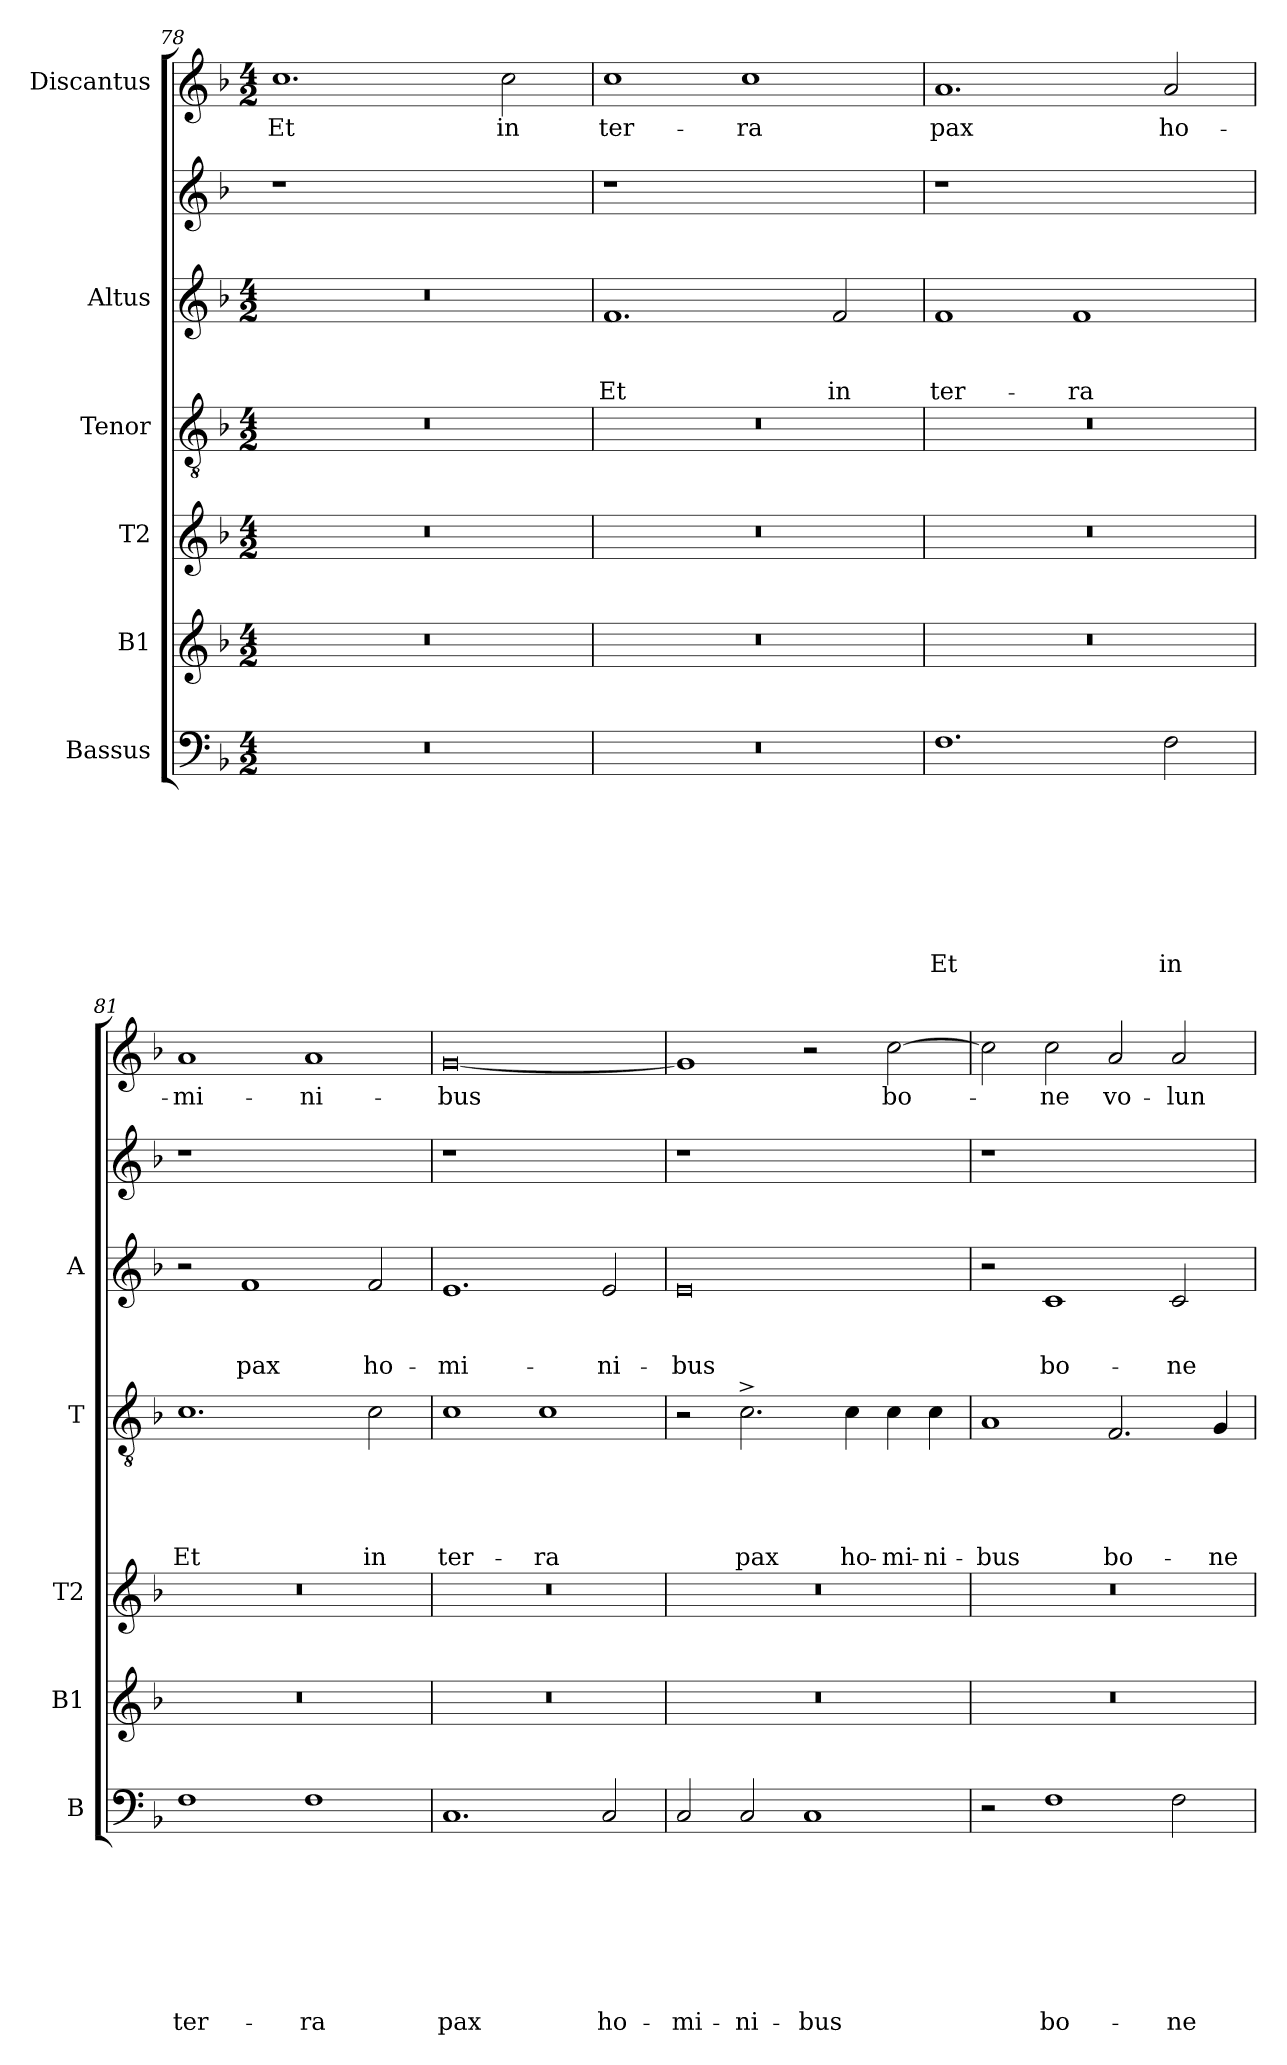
**kern	**text	**text	**text	**text	**text	**text	**text	**text	**kern	**kern	**kern	**text	**text	**text	**text	**text	**kern	**text	**text	**text	**kern	**kern	**text
*part7	*part7	*part7	*part7	*part7	*part7	*part7	*part7	*part7	*part6	*part5	*part4	*part4	*part4	*part4	*part4	*part4	*part3	*part3	*part3	*part3	*part2	*part1	*part1
*staff7	*staff7	*staff7	*staff7	*staff7	*staff7	*staff7	*staff7	*staff7	*staff6	*staff5	*staff4	*staff4	*staff4	*staff4	*staff4	*staff4	*staff3	*staff3	*staff3	*staff3	*staff2	*staff1	*staff1
*I"Bassus	*	*	*	*	*	*	*	*	*I"B1	*I"T2	*I"Tenor	*	*	*	*	*	*I"Altus	*	*	*	*	*I"Discantus	*
*I'B	*	*	*	*	*	*	*	*	*I'B1	*I'T2	*I'T	*	*	*	*	*	*I'A	*	*	*	*	*	*
!!LO:PB:g=z
*clefF4	*	*	*	*	*	*	*	*	*clefG2	*clefG2	*clefGv2	*	*	*	*	*	*clefG2	*	*	*	*clefG2	*clefG2	*
*k[b-]	*	*	*	*	*	*	*	*	*k[b-]	*k[b-]	*k[b-]	*	*	*	*	*	*k[b-]	*	*	*	*k[b-]	*k[b-]	*
*F:	*	*	*	*	*	*	*	*	*F:	*F:	*F:	*	*	*	*	*	*F:	*	*	*	*F:	*F:	*
*M4/2	*	*	*	*	*	*	*	*	*M4/2	*M4/2	*M4/2	*	*	*	*	*	*M4/2	*	*	*	*	*M4/2	*
=78	=78	=78	=78	=78	=78	=78	=78	=78	=78	=78	=78	=78	=78	=78	=78	=78	=78	=78	=78	=78	=78	=78	=78
!LO:N:vis=1	!	!	!	!	!	!	!	!	!	!	!LO:N:vis=1	!	!	!	!	!	!LO:N:vis=1	!	!	!	!	!	!LO:LY:b
0r	.	.	.	.	.	.	.	.	0r	0r	0r	.	.	.	.	.	0r	.	.	.	1r	1.cc	Et
.	.	.	.	.	.	.	.	.	.	.	.	.	.	.	.	.	.	.	.	.	1ryy	.	.
!	!	!	!	!	!	!	!	!	!	!	!	!	!	!	!	!	!	!	!	!	!	!	!LO:LY:b
.	.	.	.	.	.	.	.	.	.	.	.	.	.	.	.	.	.	.	.	.	.	2cc\	in
=79	=79	=79	=79	=79	=79	=79	=79	=79	=79	=79	=79	=79	=79	=79	=79	=79	=79	=79	=79	=79	=79	=79	=79
!LO:N:vis=1	!	!	!	!	!	!	!	!	!	!	!LO:N:vis=1	!	!	!	!	!	!	!	!	!LO:LY:b	!	!	!LO:LY:b
0r	.	.	.	.	.	.	.	.	0r	0r	0r	.	.	.	.	.	1.f	.	.	Et	1r	1cc	ter-
!	!	!	!	!	!	!	!	!	!	!	!	!	!	!	!	!	!	!	!	!	!	!	!LO:LY:b
.	.	.	.	.	.	.	.	.	.	.	.	.	.	.	.	.	.	.	.	.	1ryy	1cc	-ra
!	!	!	!	!	!	!	!	!	!	!	!	!	!	!	!	!	!	!	!	!LO:LY:b	!	!	!
.	.	.	.	.	.	.	.	.	.	.	.	.	.	.	.	.	2f/	.	.	in	.	.	.
=80	=80	=80	=80	=80	=80	=80	=80	=80	=80	=80	=80	=80	=80	=80	=80	=80	=80	=80	=80	=80	=80	=80	=80
!	!	!	!	!	!	!	!	!LO:LY:b	!	!	!LO:N:vis=1	!	!	!	!	!	!	!	!	!LO:LY:b	!	!	!LO:LY:b
1.F	.	.	.	.	.	.	.	Et	0r	0r	0r	.	.	.	.	.	1f	.	.	ter-	1r	1.a	pax
!	!	!	!	!	!	!	!	!	!	!	!	!	!	!	!	!	!	!	!	!LO:LY:b	!	!	!
.	.	.	.	.	.	.	.	.	.	.	.	.	.	.	.	.	1f	.	.	-ra	1ryy	.	.
!	!	!	!	!	!	!	!	!LO:LY:b	!	!	!	!	!	!	!	!	!	!	!	!	!	!	!LO:LY:b
2F\	.	.	.	.	.	.	.	in	.	.	.	.	.	.	.	.	.	.	.	.	.	2a/	ho-
=81	=81	=81	=81	=81	=81	=81	=81	=81	=81	=81	=81	=81	=81	=81	=81	=81	=81	=81	=81	=81	=81	=81	=81
!	!	!	!	!	!	!	!	!LO:LY:b	!	!	!	!	!	!	!	!LO:LY:b	!	!	!	!	!	!	!LO:LY:b
1F	.	.	.	.	.	.	.	ter-	0r	0r	1.c	.	.	.	.	Et	2r	.	.	.	1r	1a	-mi-
!	!	!	!	!	!	!	!	!	!	!	!	!	!	!	!	!	!	!	!	!LO:LY:b	!	!	!
.	.	.	.	.	.	.	.	.	.	.	.	.	.	.	.	.	1f	.	.	pax	.	.	.
!	!	!	!	!	!	!	!	!LO:LY:b	!	!	!	!	!	!	!	!	!	!	!	!	!	!	!LO:LY:b
1F	.	.	.	.	.	.	.	-ra	.	.	.	.	.	.	.	.	.	.	.	.	1ryy	1a	-ni-
!	!	!	!	!	!	!	!	!	!	!	!	!	!	!	!	!LO:LY:b	!	!	!	!LO:LY:b	!	!	!
.	.	.	.	.	.	.	.	.	.	.	2c\	.	.	.	.	in	2f/	.	.	ho-	.	.	.
=82	=82	=82	=82	=82	=82	=82	=82	=82	=82	=82	=82	=82	=82	=82	=82	=82	=82	=82	=82	=82	=82	=82	=82
!	!	!	!	!	!	!	!	!LO:LY:b	!	!	!	!	!	!	!	!LO:LY:b	!	!	!	!LO:LY:b	!	!	!LO:LY:b
1.C	.	.	.	.	.	.	.	pax	0r	0r	1c	.	.	.	.	ter-	1.e	.	.	-mi-	1r	[<0g	-bus
!	!	!	!	!	!	!	!	!	!	!	!	!	!	!	!	!LO:LY:b	!	!	!	!	!	!	!
.	.	.	.	.	.	.	.	.	.	.	1c	.	.	.	.	-ra	.	.	.	.	1ryy	.	.
!	!	!	!	!	!	!	!	!LO:LY:b	!	!	!	!	!	!	!	!	!	!	!	!LO:LY:b	!	!	!
2C/	.	.	.	.	.	.	.	ho-	.	.	.	.	.	.	.	.	2e/	.	.	-ni-	.	.	.
=83	=83	=83	=83	=83	=83	=83	=83	=83	=83	=83	=83	=83	=83	=83	=83	=83	=83	=83	=83	=83	=83	=83	=83
!	!	!	!	!	!	!	!	!LO:LY:b	!	!	!	!	!	!	!	!	!	!	!	!LO:LY:b	!	!	!
2C/	.	.	.	.	.	.	.	-mi-	0r	0r	2r	.	.	.	.	.	0e	.	.	-bus	1r	1g]	.
!	!	!	!	!	!	!	!	!LO:LY:b	!	!	!	!	!	!	!	!LO:LY:b	!	!	!	!	!	!	!
2C/	.	.	.	.	.	.	.	-ni-	.	.	2.c^>\	.	.	.	.	pax	.	.	.	.	.	.	.
!	!	!	!	!	!	!	!	!LO:LY:b	!	!	!	!	!	!	!	!	!	!	!	!	!	!	!
1C	.	.	.	.	.	.	.	-bus	.	.	.	.	.	.	.	.	.	.	.	.	1ryy	2r	.
!	!	!	!	!	!	!	!	!	!	!	!	!	!	!	!	!LO:LY:b	!	!	!	!	!	!	!
.	.	.	.	.	.	.	.	.	.	.	4c\	.	.	.	.	ho-	.	.	.	.	.	.	.
!	!	!	!	!	!	!	!	!	!	!	!	!	!	!	!	!LO:LY:b	!	!	!	!	!	!	!LO:LY:b
.	.	.	.	.	.	.	.	.	.	.	4c\	.	.	.	.	-mi-	.	.	.	.	.	[<2cc\	bo-
!	!	!	!	!	!	!	!	!	!	!	!	!	!	!	!	!LO:LY:b	!	!	!	!	!	!	!
.	.	.	.	.	.	.	.	.	.	.	4c\	.	.	.	.	-ni-	.	.	.	.	.	.	.
!!LO:LB:g=z
=84	=84	=84	=84	=84	=84	=84	=84	=84	=84	=84	=84	=84	=84	=84	=84	=84	=84	=84	=84	=84	=84	=84	=84
!	!	!	!	!	!	!	!	!	!	!	!	!	!	!	!	!LO:LY:b	!	!	!	!	!	!	!
2r	.	.	.	.	.	.	.	.	0r	0r	1A	.	.	.	.	-bus	2r	.	.	.	1r	2cc\]	.
!	!	!	!	!	!	!	!	!LO:LY:b	!	!	!	!	!	!	!	!	!	!	!	!LO:LY:b	!	!	!LO:LY:b
1F	.	.	.	.	.	.	.	bo-	.	.	.	.	.	.	.	.	1c	.	.	bo-	.	2cc\	-ne
!	!	!	!	!	!	!	!	!	!	!	!	!	!	!	!	!LO:LY:b	!	!	!	!	!	!	!LO:LY:b
.	.	.	.	.	.	.	.	.	.	.	2.F/	.	.	.	.	bo-	.	.	.	.	1ryy	2a/	vo-
!	!	!	!	!	!	!	!	!LO:LY:b	!	!	!	!	!	!	!	!	!	!	!	!LO:LY:b	!	!	!LO:LY:b
2F\	.	.	.	.	.	.	.	-ne	.	.	.	.	.	.	.	.	2c/	.	.	-ne-	.	2a/	-lun-
!	!	!	!	!	!	!	!	!	!	!	!	!	!	!	!	!LO:LY:b	!	!	!	!	!	!	!
.	.	.	.	.	.	.	.	.	.	.	4G/	.	.	.	.	-ne	.	.	.	.	.	.	.
=	=	=	=	=	=	=	=	=	=	=	=	=	=	=	=	=	=	=	=	=	=	=	=
*-	*-	*-	*-	*-	*-	*-	*-	*-	*-	*-	*-	*-	*-	*-	*-	*-	*-	*-	*-	*-	*-	*-	*-
